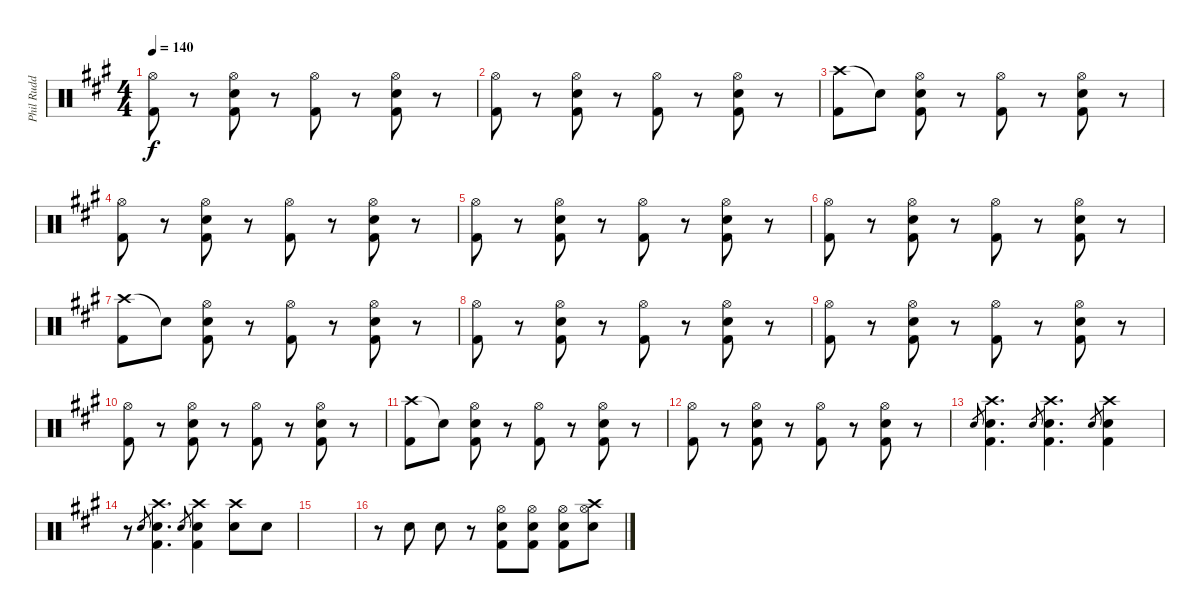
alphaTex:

\track ("Phil Rudd" "Phil Rudd") {instrument percussion}
\staff {score}
\articulation defaults
\ts (4 4)
\tempo 140
\clef neutral
\ks a
("Hi-Hat (open)" "Kick (hit) 2").8{dy f} r.8 ("Hi-Hat (open)" "Electric Snare (hit)" "Kick (hit) 2").8 r.8 ("Hi-Hat (open)" "Kick (hit) 2").8 r.8 ("Hi-Hat (open)" "Electric Snare (hit)" "Kick (hit) 2").8 r.8 |
("Hi-Hat (open)" "Kick (hit) 2").8 r.8 ("Hi-Hat (open)" "Electric Snare (hit)" "Kick (hit) 2").8 r.8 ("Hi-Hat (open)" "Kick (hit) 2").8 r.8 ("Hi-Hat (open)" "Electric Snare (hit)" "Kick (hit) 2").8 r.8 |
("Crash high (hit)" "Kick (hit) 2").8 "Snare (hit)"{t}.8 ("Hi-Hat (open)" "Electric Snare (hit)" "Kick (hit) 2").8 r.8 ("Hi-Hat (open)" "Kick (hit) 2").8 r.8 ("Hi-Hat (open)" "Electric Snare (hit)" "Kick (hit) 2").8 r.8 |
("Hi-Hat (open)" "Kick (hit) 2").8 r.8 ("Hi-Hat (open)" "Electric Snare (hit)" "Kick (hit) 2").8 r.8 ("Hi-Hat (open)" "Kick (hit) 2").8 r.8 ("Hi-Hat (open)" "Electric Snare (hit)" "Kick (hit) 2").8 r.8 |
("Hi-Hat (open)" "Kick (hit) 2").8 r.8 ("Hi-Hat (open)" "Electric Snare (hit)" "Kick (hit) 2").8 r.8 ("Hi-Hat (open)" "Kick (hit) 2").8 r.8 ("Hi-Hat (open)" "Electric Snare (hit)" "Kick (hit) 2").8 r.8 |
("Hi-Hat (open)" "Kick (hit) 2").8 r.8 ("Hi-Hat (open)" "Electric Snare (hit)" "Kick (hit) 2").8 r.8 ("Hi-Hat (open)" "Kick (hit) 2").8 r.8 ("Hi-Hat (open)" "Electric Snare (hit)" "Kick (hit) 2").8 r.8 |
("Crash high (hit)" "Kick (hit) 2").8 "Snare (hit)"{t}.8 ("Hi-Hat (open)" "Electric Snare (hit)" "Kick (hit) 2").8 r.8 ("Hi-Hat (open)" "Kick (hit) 2").8 r.8 ("Hi-Hat (open)" "Electric Snare (hit)" "Kick (hit) 2").8 r.8 |
("Hi-Hat (open)" "Kick (hit) 2").8 r.8 ("Hi-Hat (open)" "Electric Snare (hit)" "Kick (hit) 2").8 r.8 ("Hi-Hat (open)" "Kick (hit) 2").8 r.8 ("Hi-Hat (open)" "Electric Snare (hit)" "Kick (hit) 2").8 r.8 |
("Hi-Hat (open)" "Kick (hit) 2").8 r.8 ("Hi-Hat (open)" "Electric Snare (hit)" "Kick (hit) 2").8 r.8 ("Hi-Hat (open)" "Kick (hit) 2").8 r.8 ("Hi-Hat (open)" "Electric Snare (hit)" "Kick (hit) 2").8 r.8 |
("Hi-Hat (open)" "Kick (hit) 2").8 r.8 ("Hi-Hat (open)" "Electric Snare (hit)" "Kick (hit) 2").8 r.8 ("Hi-Hat (open)" "Kick (hit) 2").8 r.8 ("Hi-Hat (open)" "Electric Snare (hit)" "Kick (hit) 2").8 r.8 |
("Crash high (hit)" "Kick (hit) 2").8 "Snare (hit)"{t}.8 ("Hi-Hat (open)" "Electric Snare (hit)" "Kick (hit) 2").8 r.8 ("Hi-Hat (open)" "Kick (hit) 2").8 r.8 ("Hi-Hat (open)" "Electric Snare (hit)" "Kick (hit) 2").8 r.8 |
("Hi-Hat (open)" "Kick (hit) 2").8 r.8 ("Hi-Hat (open)" "Electric Snare (hit)" "Kick (hit) 2").8 r.8 ("Hi-Hat (open)" "Kick (hit) 2").8 r.8 ("Hi-Hat (open)" "Electric Snare (hit)" "Kick (hit) 2").8 r.8 |
"Electric Snare (hit)".8{gr} ("Crash high (hit)" "Electric Snare (hit)" "Kick (hit) 2").4{d} "Electric Snare (hit)".8{gr} ("Crash high (hit)" "Electric Snare (hit)" "Kick (hit) 2").4{d} "Electric Snare (hit)".8{gr} ("Crash high (hit)" "Electric Snare (hit)" "Kick (hit) 2").4 |
r.8 "Electric Snare (hit)".8{gr} ("Crash high (hit)" "Electric Snare (hit)" "Kick (hit) 2").4{d} "Electric Snare (hit)".8{gr} ("Crash high (hit)" "Electric Snare (hit)" "Kick (hit) 2").4 ("Electric Snare (hit)" "Crash high (hit)").8 "Electric Snare (hit)".8 |
|
r.8 "Electric Snare (hit)".8 "Electric Snare (hit)".8 r.8 ("Hi-Hat (open)" "Electric Snare (hit)" "Kick (hit) 2").8 ("Hi-Hat (open)" "Electric Snare (hit)" "Kick (hit) 2").8 ("Hi-Hat (open)" "Electric Snare (hit)" "Kick (hit) 2").8 ("Hi-Hat (open)" "Electric Snare (hit)" "Crash high (hit)").8
